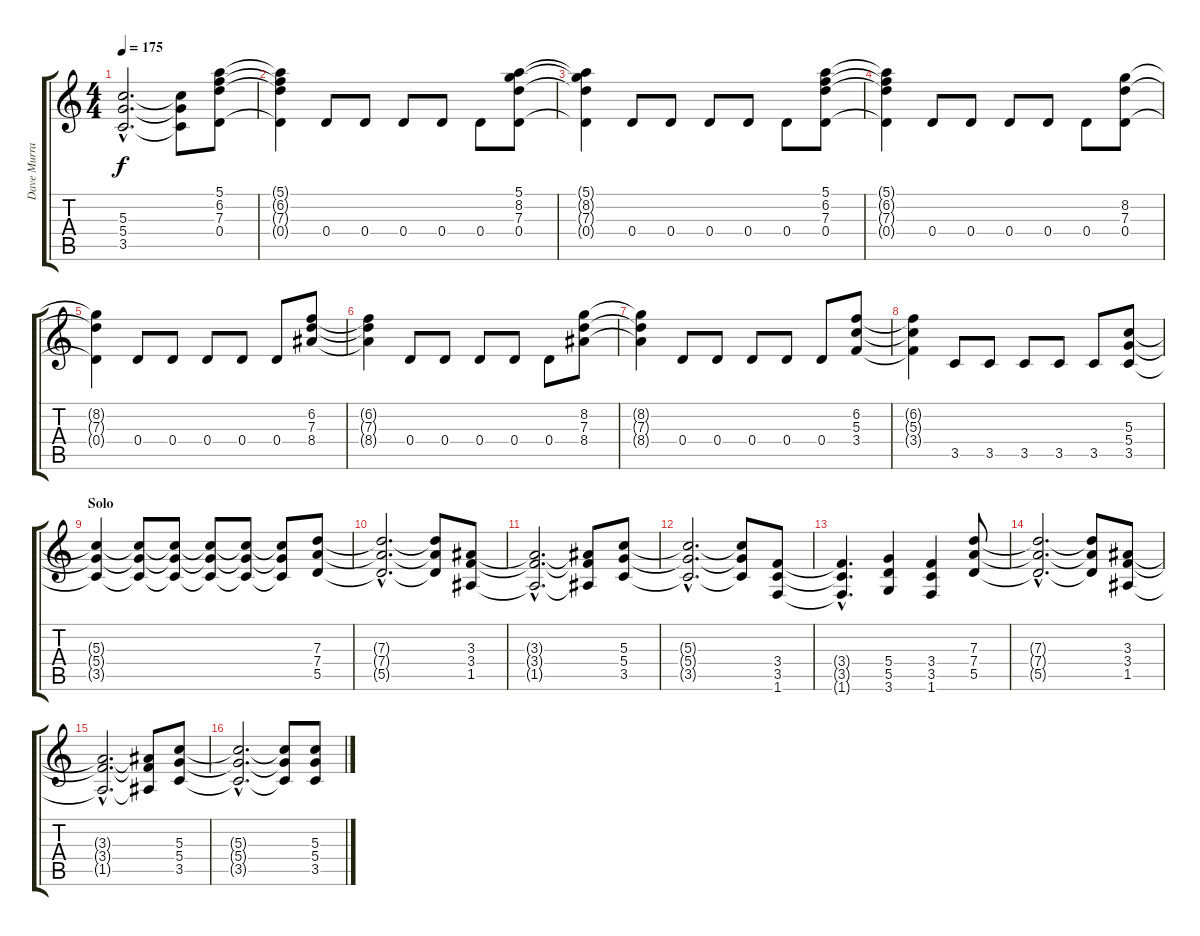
\track ("Dave Murray" "Dave Murra") {instrument distortionguitar}
\staff {score tabs}
\tuning (E4 B3 G3 D3 A2 E2) {hide}
\ts (4 4)
\tempo 175
\clef g2
\ks c
(5.3{hac t} 5.4{hac t} 3.5{hac t}).2{d dy f} (5.3{t} 5.4{t} 3.5{t}).8 (5.1 6.2 7.3 0.4).8 |
(5.1{t} 6.2{t} 7.3{t} 0.4{t}).4 0.4.8 0.4.8 0.4.8 0.4.8 0.4.8 (5.1 8.2 7.3 0.4).8 |
(5.1{t} 8.2{t} 7.3{t} 0.4{t}).4 0.4.8 0.4.8 0.4.8 0.4.8 0.4.8 (5.1 6.2 7.3 0.4).8 |
(5.1{t} 6.2{t} 7.3{t} 0.4{t}).4 0.4.8 0.4.8 0.4.8 0.4.8 0.4.8 (8.2 7.3 0.4).8 |
(8.2{t} 7.3{t} 0.4{t}).4 0.4.8 0.4.8 0.4.8 0.4.8 0.4.8 (6.2 7.3 8.4).8 |
(6.2{t} 7.3{t} 8.4{t}).4 0.4.8 0.4.8 0.4.8 0.4.8 0.4.8 (8.2 7.3 8.4).8 |
(8.2{t} 7.3{t} 8.4{t}).4 0.4.8 0.4.8 0.4.8 0.4.8 0.4.8 (6.2 5.3 3.4).8 |
(6.2{t} 5.3{t} 3.4{t}).4 3.5.8 3.5.8 3.5.8 3.5.8 3.5.8 (5.3 5.4 3.5).8 |
\section ("" "Solo")
(5.3{t} 5.4{t} 3.5{t}).4 (5.3{t} 5.4{t} 3.5{t}).8 (5.3{t} 5.4{t} 3.5{t}).8 (5.3{t} 5.4{t} 3.5{t}).8 (5.3{t} 5.4{t} 3.5{t}).8 (5.3{t} 5.4{t} 3.5{t}).8 (7.3 7.4 5.5).8 |
(7.3{hac t} 7.4{hac t} 5.5{hac t}).2{d} (7.3{t} 7.4{t} 5.5{t}).8 (3.3 3.4 1.5).8 |
(3.3{hac t} 3.4{hac t} 1.5{hac t}).2{d} (3.3{t} 3.4{t} 1.5{t}).8 (5.3 5.4 3.5).8 |
(5.3{hac t} 5.4{hac t} 3.5{hac t}).2{d} (5.3{t} 5.4{t} 3.5{t}).8 (3.4 3.5 1.6).8 |
(3.4{hac t} 3.5{hac t} 1.6{hac t}).4{d} (5.4 5.5 3.6).4 (3.4 3.5 1.6).4 (7.3 7.4 5.5).8 |
(7.3{hac t} 7.4{hac t} 5.5{hac t}).2{d} (7.3{t} 7.4{t} 5.5{t}).8 (3.3 3.4 1.5).8 |
(3.3{hac t} 3.4{hac t} 1.5{hac t}).2{d} (3.3{t} 3.4{t} 1.5{t}).8 (5.3 5.4 3.5).8 |
(5.3{hac t} 5.4{hac t} 3.5{hac t}).2{d} (5.3{t} 5.4{t} 3.5{t}).8 (5.3 5.4 3.5).8
